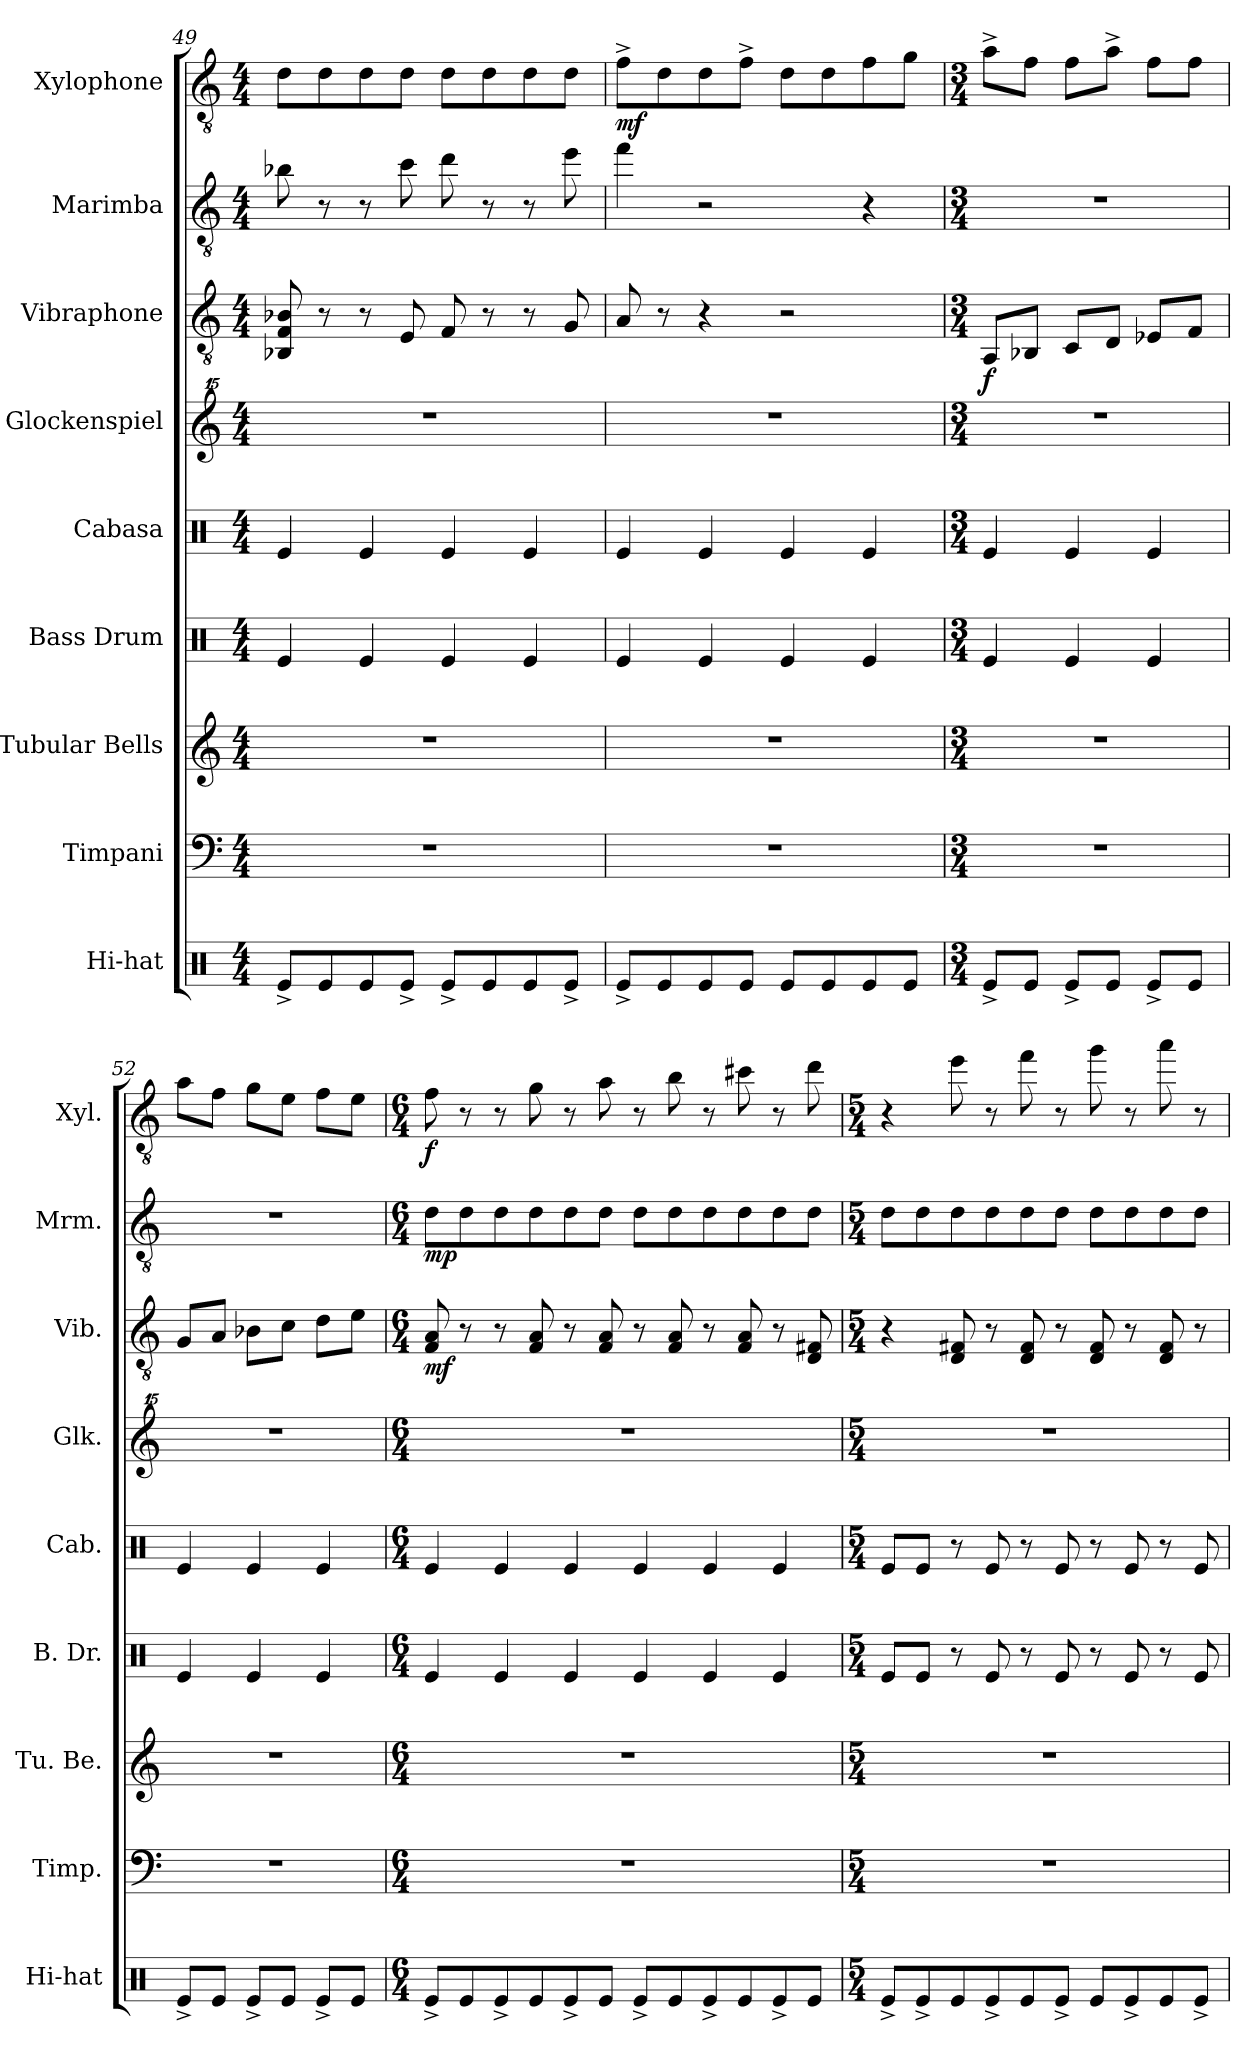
**kern	**kern	**kern	**kern	**kern	**kern	**kern	**dynam	**kern	**dynam	**kern	**dynam
*part9	*part8	*part7	*part6	*part5	*part4	*part3	*part3	*part2	*part2	*part1	*part1
*staff9	*staff8	*staff7	*staff6	*staff5	*staff4	*staff3	*staff3	*staff2	*staff2	*staff1	*staff1
*I"Hi-hat	*I"Timpani	*I"Tubular Bells	*I"Bass Drum	*I"Cabasa	*I"Glockenspiel	*I"Vibraphone	*	*I"Marimba	*	*I"Xylophone	*
*I'Hi-hat	*I'Timp.	*I'Tu. Be.	*I'B. Dr.	*I'Cab.	*I'Glk.	*I'Vib.	*	*I'Mrm.	*	*I'Xyl.	*
*clefX	*clefF4	*clefG2	*clefX	*clefX	*clefG^^2	*clefGv2	*	*clefGv2	*	*clefGv2	*
*	*	*	*	*	*ITrd7c12	*	*	*	*	*	*
*k[]	*k[]	*k[]	*k[]	*k[]	*k[]	*k[]	*	*k[]	*	*k[]	*
*M4/4	*M4/4	*M4/4	*M4/4	*M4/4	*M4/4	*M4/4	*	*M4/4	*	*M4/4	*
=49	=49	=49	=49	=49	=49	=49	=49	=49	=49	=49	=49
8Re^/L	1r	1r	4Re/	4Re/	1r	8BB-X/ 8F/ 8B-X/	.	8b-X\	.	8d\L	.
8Re/	.	.	.	.	.	8r	.	8r	.	8d\	.
8Re/	.	.	4Re/	4Re/	.	8r	.	8r	.	8d\	.
8Re^/J	.	.	.	.	.	8E/	.	8cc\	.	8d\J	.
8Re^/L	.	.	4Re/	4Re/	.	8F/	.	8dd\	.	8d\L	.
8Re/	.	.	.	.	.	8r	.	8r	.	8d\	.
8Re/	.	.	4Re/	4Re/	.	8r	.	8r	.	8d\	.
8Re^/J	.	.	.	.	.	8G/	.	8ee\	.	8d\J	.
=50	=50	=50	=50	=50	=50	=50	=50	=50	=50	=50	=50
!	!	!	!	!	!	!	!	!	!	!	!LO:DY:b
8Re^/L	1r	1r	4Re/	4Re/	1r	8A/	.	4ff\	.	8f^\L	mf
8Re/	.	.	.	.	.	8r	.	.	.	8d\	.
8Re/	.	.	4Re/	4Re/	.	4r	.	2r	.	8d\	.
8Re/J	.	.	.	.	.	.	.	.	.	8f^\J	.
8Re/L	.	.	4Re/	4Re/	.	2r	.	.	.	8d\L	.
8Re/	.	.	.	.	.	.	.	.	.	8d\	.
8Re/	.	.	4Re/	4Re/	.	.	.	4r	.	8f\	.
8Re/J	.	.	.	.	.	.	.	.	.	8g\J	.
=51	=51	=51	=51	=51	=51	=51	=51	=51	=51	=51	=51
*M3/4	*M3/4	*M3/4	*M3/4	*M3/4	*M3/4	*M3/4	*	*M3/4	*	*M3/4	*
!	!	!	!	!	!	!	!LO:DY:b	!	!	!	!
8Re^/L	2.r	2.r	4Re/	4Re/	2.r	8AA/L	f	2.r	.	8a^\L	.
8Re/J	.	.	.	.	.	8BB-X/J	.	.	.	8f\J	.
8Re^/L	.	.	4Re/	4Re/	.	8C/L	.	.	.	8f\L	.
8Re/J	.	.	.	.	.	8D/J	.	.	.	8a^\J	.
8Re^/L	.	.	4Re/	4Re/	.	8E-X/L	.	.	.	8f\L	.
8Re/J	.	.	.	.	.	8F/J	.	.	.	8f\J	.
!!LO:PB:g=z
=52	=52	=52	=52	=52	=52	=52	=52	=52	=52	=52	=52
8Re^/L	2.r	2.r	4Re/	4Re/	2.r	8G/L	.	2.r	.	8a\L	.
8Re/J	.	.	.	.	.	8A/J	.	.	.	8f\J	.
8Re^/L	.	.	4Re/	4Re/	.	8B-X\L	.	.	.	8g\L	.
8Re/J	.	.	.	.	.	8c\J	.	.	.	8e\J	.
8Re^/L	.	.	4Re/	4Re/	.	8d\L	.	.	.	8f\L	.
8Re/J	.	.	.	.	.	8e\J	.	.	.	8e\J	.
=53	=53	=53	=53	=53	=53	=53	=53	=53	=53	=53	=53
*M6/4	*M6/4	*M6/4	*M6/4	*M6/4	*M6/4	*M6/4	*	*M6/4	*	*M6/4	*
!	!	!	!	!	!	!	!LO:DY:b	!	!LO:DY:b	!	!LO:DY:b
8Re^/L	1.r	1.r	4Re/	4Re/	1.r	8F/ 8A/	mf	8d\L	mp	8f\	f
8Re/	.	.	.	.	.	8r	.	8d\	.	8r	.
8Re^/	.	.	4Re/	4Re/	.	8r	.	8d\	.	8r	.
8Re/	.	.	.	.	.	8F/ 8A/	.	8d\	.	8g\	.
8Re^/	.	.	4Re/	4Re/	.	8r	.	8d\	.	8r	.
8Re/J	.	.	.	.	.	8F/ 8A/	.	8d\J	.	8a\	.
8Re^/L	.	.	4Re/	4Re/	.	8r	.	8d\L	.	8r	.
8Re/	.	.	.	.	.	8F/ 8A/	.	8d\	.	8b\	.
8Re^/	.	.	4Re/	4Re/	.	8r	.	8d\	.	8r	.
8Re/	.	.	.	.	.	8F/ 8A/	.	8d\	.	8cc#X\	.
8Re^/	.	.	4Re/	4Re/	.	8r	.	8d\	.	8r	.
8Re/J	.	.	.	.	.	8D/ 8F#X/	.	8d\J	.	8dd\	.
=54	=54	=54	=54	=54	=54	=54	=54	=54	=54	=54	=54
*M5/4	*M5/4	*M5/4	*M5/4	*M5/4	*M5/4	*M5/4	*	*M5/4	*	*M5/4	*
8Re^/L	4%5r	4%5r	8Re/L	8Re/L	4%5r	4r	.	8d\L	.	4r	.
8Re^/	.	.	8Re/J	8Re/J	.	.	.	8d\	.	.	.
8Re/	.	.	8r	8r	.	8D/ 8F#X/	.	8d\	.	8ee\	.
8Re^/	.	.	8Re/	8Re/	.	8r	.	8d\	.	8r	.
8Re/	.	.	8r	8r	.	8D/ 8F#/	.	8d\	.	8ff\	.
8Re^/J	.	.	8Re/	8Re/	.	8r	.	8d\J	.	8r	.
8Re/L	.	.	8r	8r	.	8D/ 8F#/	.	8d\L	.	8gg\	.
8Re^/	.	.	8Re/	8Re/	.	8r	.	8d\	.	8r	.
8Re/	.	.	8r	8r	.	8D/ 8F#/	.	8d\	.	8aa\	.
8Re^/J	.	.	8Re/	8Re/	.	8r	.	8d\J	.	8r	.
=	=	=	=	=	=	=	=	=	=	=	=
*-	*-	*-	*-	*-	*-	*-	*-	*-	*-	*-	*-
